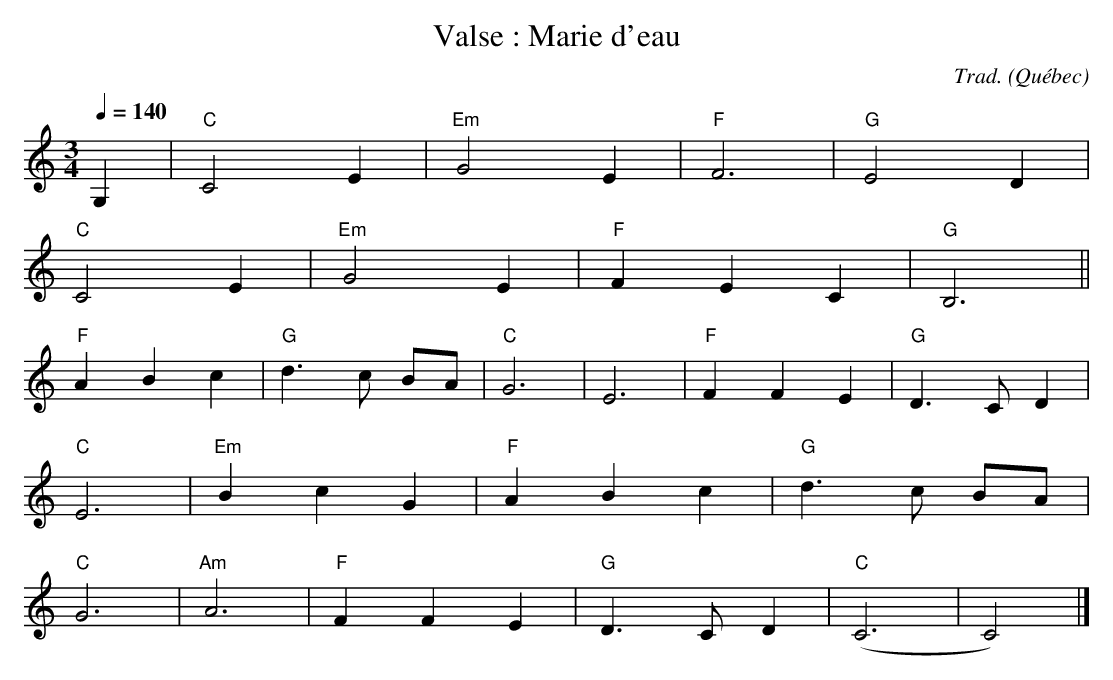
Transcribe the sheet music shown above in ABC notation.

X:1
T:Valse : Marie d'eau
C:Trad.
O:Québec
M:3/4
L:1/8
Q:1/4=140
K:C
G,2 | "C"C4 E2 | "Em"G4 E2 | "F"F6 | "G"E4 D2 |
"C"C4 E2 | "Em"G4 E2 | "F"F2 E2 C2 | "G"B,6 ||
"F"A2 B2 c2 | "G"d3 c BA | "C"G6 | E6 | "F"F2 F2 E2 | "G"D3 C D2 |
"C"E6 | "Em"B2 c2 G2 | "F"A2 B2 c2 | "G"d3 c BA |
"C"G6 | "Am"A6 | "F"F2 F2 E2 | "G"D3 C D2 | "C"(C6 | C4) |]
